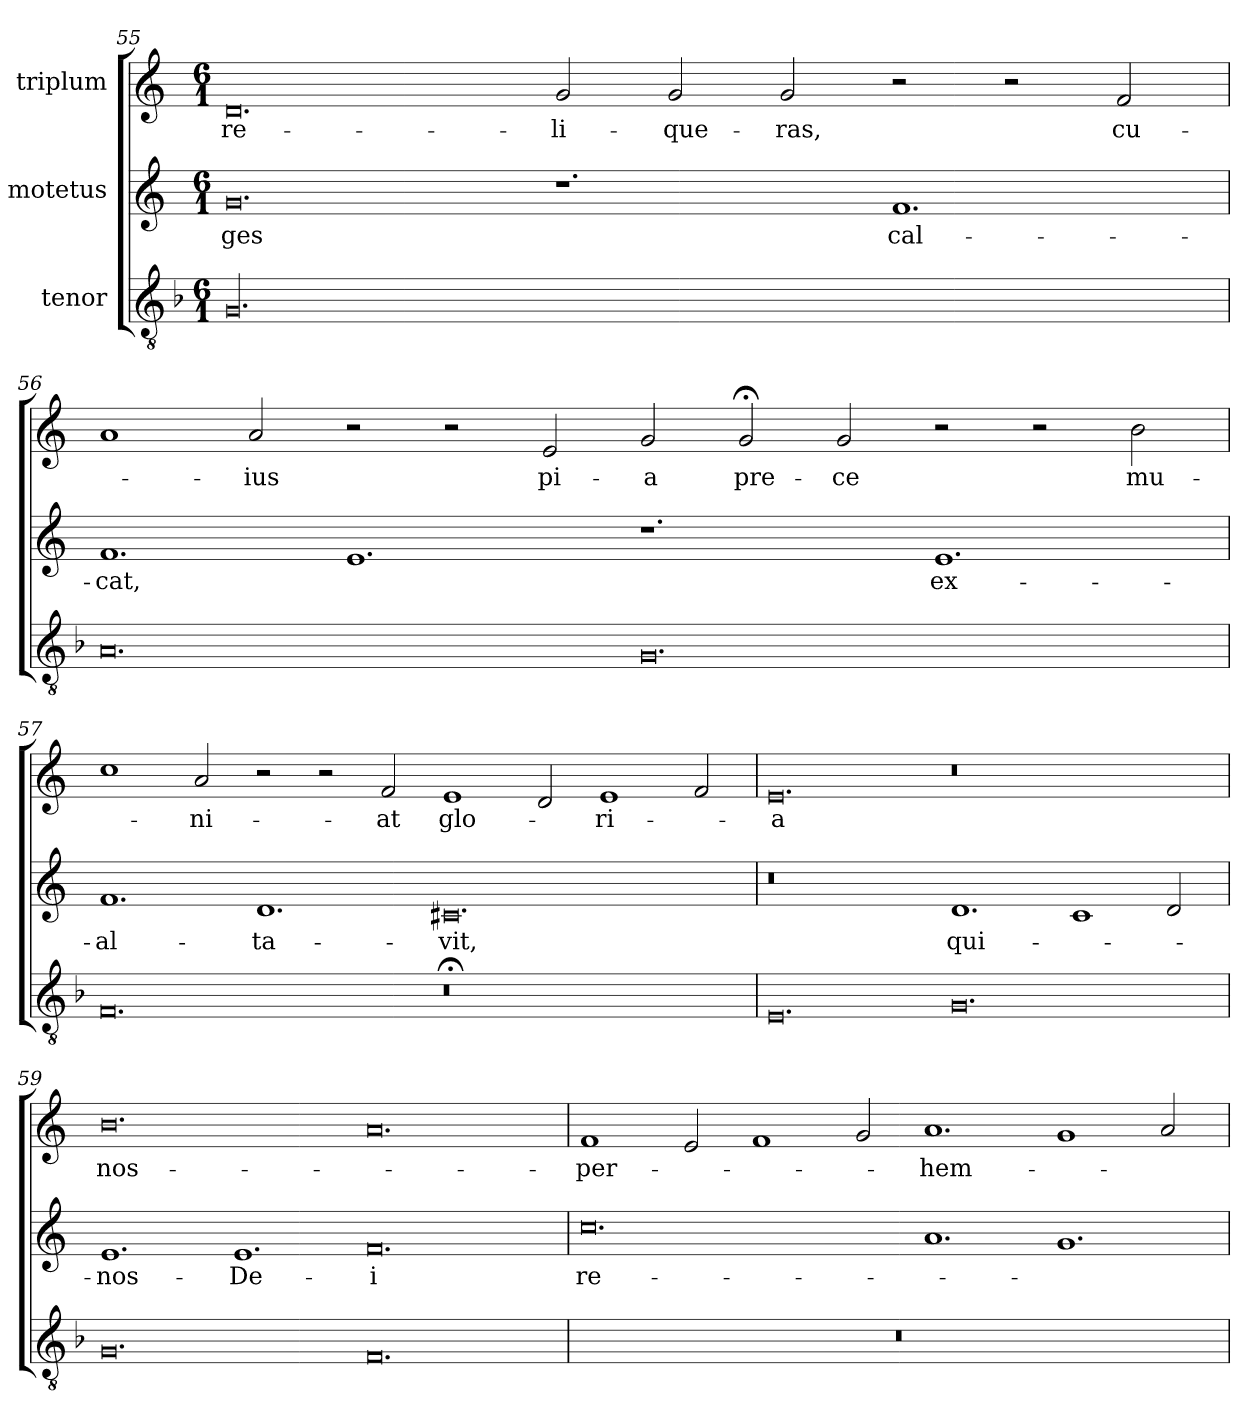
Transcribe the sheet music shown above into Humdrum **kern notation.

**kern	**kern	**text	**kern	**text
*part3	*part2	*part2	*part1	*part1
*staff3	*staff2	*staff2	*staff1	*staff1
*I"tenor	*I"motetus	*	*I"triplum	*
*clefGv2	*clefG2	*	*clefG2	*
*k[b-]	*k[]	*	*k[]	*
*F:	*C:	*	*C:	*
*M6/1	*M6/1	*	*M6/1	*
=55	=55	=55	=55	=55
00.G/	0.g/	-ges	0.d/	re-
.	1.r	.	2g/	-li-
.	.	.	2g/	-que-
.	.	.	2g/	-ras,
.	1.f/	cal-	2r	.
.	.	.	2r	.
.	.	.	2f/	cu-
!!LO:LB:g=z
=56	=56	=56	=56	=56
0.A/	1.f/	-cat,	1a/	.
.	.	.	2a/	-ius
.	1.e/	.	2r	.
.	.	.	2r	.
.	.	.	2e/	pi-
0.G/	1.r	.	2g/	-a
.	.	.	2g;</	pre-
.	.	.	2g/	-ce
.	1.e/	ex-	2r	.
.	.	.	2r	.
.	.	.	2b\	mu-
=57	=57	=57	=57	=57
0.F/	1.f/	-al-	1cc\	.
.	.	.	2a/	-ni-
.	1.d/	-ta-	2r	.
.	.	.	2r	.
.	.	.	2f/	-at
0.r;<	0.c#X/	-vit,	1e/	glo-
.	.	.	2d/	.
.	.	.	1e/	-ri-
.	.	.	2f/	.
=58	=58	=58	=58	=58
0.E/	0.r	.	0.e/	-a
0.G/	1.d/	qui-	0.r	.
.	1c/	.	.	.
.	2d/	.	.	.
!!LO:PB:g=z
=59	=59	=59	=59	=59
0.G/	1.e/	nos-	0.b\	nos-
.	1.e/	De-	.	.
0.F/	0.f/	-i	0.a/	.
=60	=60	=60	=60	=60
00.r	0.cc\	re-	1f/	per-
.	.	.	2e/	.
.	.	.	1f/	.
.	.	.	2g/	.
.	1.a/	.	1.a/	-hem-
.	1.g/	.	1g/	.
.	.	.	2a/	.
=	=	=	=	=
*-	*-	*-	*-	*-
